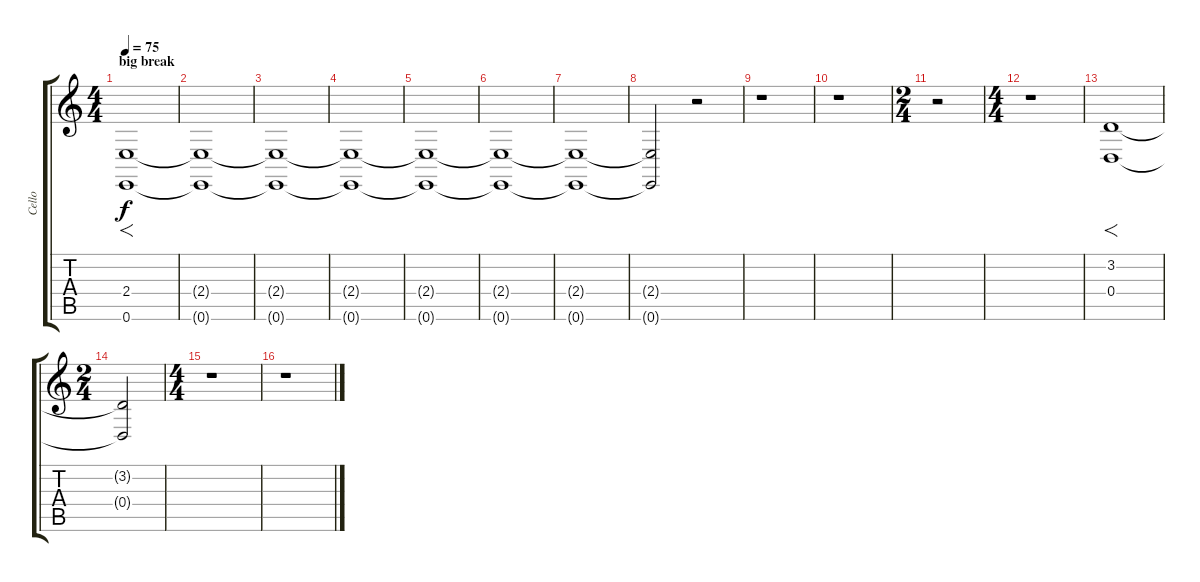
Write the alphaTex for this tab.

\track ("Cello" "Cello") {instrument cello}
\staff {score tabs}
\tuning (E4 B3 G3 D3 A2 E2) {hide}
\ts (4 4)
\section ("" "big break")
\tempo 75
\clef g2
\ks aminor
(2.4 0.6).1{f dy f} |
(2.4{t} 0.6{t}).1 |
(2.4{t} 0.6{t}).1 |
(2.4{t} 0.6{t}).1 |
(2.4{t} 0.6{t}).1 |
(2.4{t} 0.6{t}).1 |
(2.4{t} 0.6{t}).1 |
(2.4{t} 0.6{t}).2 r.2 |
r.1 |
r.1 |
\ts (2 4)
r.2 |
\ts (4 4)
r.1 |
(3.2 0.4).1{f} |
\ts (2 4)
(3.2{t} 0.4{t}).2 |
\ts (4 4)
r.1 |
r.1
